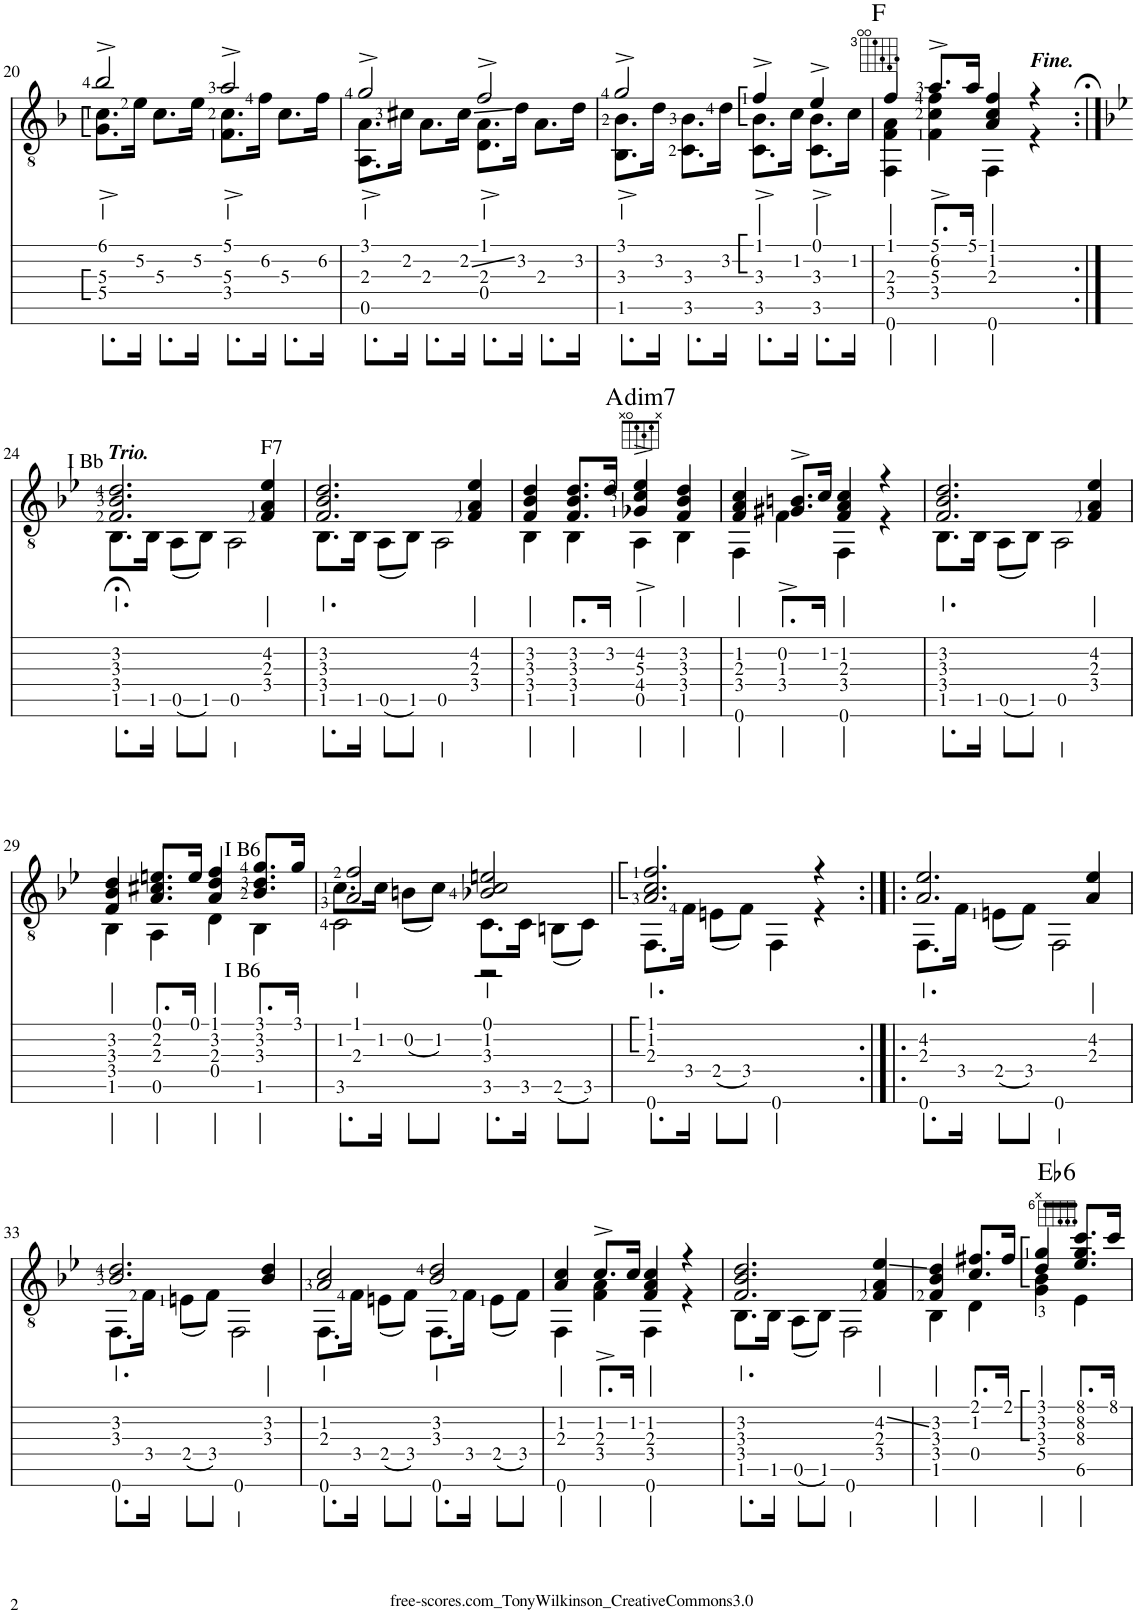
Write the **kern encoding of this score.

**kern	**kern	**harte
*part2	*part1	*part1
*staff2	*staff1	*
*I"Chitarra classica (Intavolatura)	*I"Guitar	*
!!LO:PB:g=z
*	*clefGv2	*
*k[b-]	*k[b-]	*
*M4/4	*M4/4	*
*met(c)	*met(c)	*
=20	=20	=20
*^	*^	*
2b-^/	8.G\ 8.c\L	2b-^/	8.G\ 8.c\L	.
.	16e\Jk	.	16e\Jk	.
.	8.c\L	.	8.c\L	.
.	16e\Jk	.	16e\Jk	.
2a^/	8.F\ 8.c\L	2a^/	8.F\ 8.c\L	.
.	16f\Jk	.	16f\Jk	.
.	8.c\L	.	8.c\L	.
.	16f\Jk	.	16f\Jk	.
=21	=21	=21	=21	=21
2g^/	8.AA\ 8.A\L	2g^/	8.AA\ 8.A\L	.
.	16c#X\Jk	.	16c#X\Jk	.
.	8.A\L	.	8.A\L	.
.	16c#\Jk	.	16c#\Jk	.
2f^/	8.D\ 8.A\L	2f^/	8.D\ 8.A\L	.
.	16d\Jk	.	16d\Jk	.
.	8.A\L	.	8.A\L	.
.	16d\Jk	.	16d\Jk	.
=22	=22	=22	=22	=22
2g^/	8.BB-\ 8.B-\L	2g^/	8.BB-\ 8.B-\L	.
.	16d\Jk	.	16d\Jk	.
.	8.C\ 8.B-\L	.	8.C\ 8.B-\L	.
.	16d\Jk	.	16d\Jk	.
4f^/	8.C\ 8.B-\L	4f^/	8.C\ 8.B-\L	.
.	16c\Jk	.	16c\Jk	.
4e^/	8.C\ 8.B-\L	4e^/	8.C\ 8.B-\L	.
.	16c\Jk	.	16c\Jk	.
=23	=23	=23	=23	=23
4f/	4FF\ 4F\ 4A\	4f/	4FF\ 4F\ 4A\	.
8.a^/L	4F\ 4c\ 4f\	8.a^/L	4F\ 4c\ 4f\	F:maj
16a/Jk	.	16a/Jk	.	.
4A/ 4c/ 4f/	4FF\	4A/ 4c/ 4f/	4FF\	.
4r	4r	4r	4r	.
!!LO:LB:g=z	!!
=24:|!	=24:|!	=24:|!	=24:|!	=24:|!
*k[b-e-]	*	*k[b-e-]	*	*
!	!	!LO:TX:a:Bi:t=Trio.	!	!
!	!	!LO:TX:a:t=I Bb	!	!
2.F/;< 2.B-/;< 2.d/;<	8.BB-\L	2.F/ 2.B-/ 2.d/	8.BB-\L	.
.	16BB-\Jk	.	16BB-\Jk	.
.	(8AA\L	.	(8AA\L	.
.	8BB-\J)	.	8BB-\J)	.
.	2AA\	.	2AA\	.
!	!	!LO:TX:a:t=F7	!	!
4F/ 4A/ 4e-/	.	4F/ 4A/ 4e-/	.	.
=25	=25	=25	=25	=25
2.F/ 2.B-/ 2.d/	8.BB-\L	2.F/ 2.B-/ 2.d/	8.BB-\L	.
.	16BB-\Jk	.	16BB-\Jk	.
.	(8AA\L	.	(8AA\L	.
.	8BB-\J)	.	8BB-\J)	.
.	2AA\	.	2AA\	.
4F/ 4A/ 4e-/	.	4F/ 4A/ 4e-/	.	.
=26	=26	=26	=26	=26
4F/ 4B-/ 4d/	4BB-\	4F/ 4B-/ 4d/	4BB-\	.
8.F/ 8.B-/ 8.d/L	4BB-\	8.F/ 8.B-/ 8.d/L	4BB-\	.
16d/Jk	.	16d/Jk	.	.
!	!	!	!	!LO:H:kt=dim7
4G-X/^ 4c/^ 4e-/^	4AA\	4G-X/^ 4c/^ 4e-/^	4AA\	A:dim7
4F/ 4B-/ 4d/	4BB-\	4F/ 4B-/ 4d/	4BB-\	.
=27	=27	=27	=27	=27
4F/ 4A/ 4c/	4FF\	4F/ 4A/ 4c/	4FF\	.
8.G#X/^ 8.Bn/^L	4F\	8.G#X/^ 8.Bn/^L	4F\	.
16c/Jk	.	16c/Jk	.	.
4F/ 4A/ 4c/	4FF\	4F/ 4A/ 4c/	4FF\	.
4r	4r	4r	4r	.
=28	=28	=28	=28	=28
2.F/ 2.B-/ 2.d/	8.BB-\L	2.F/ 2.B-/ 2.d/	8.BB-\L	.
.	16BB-\Jk	.	16BB-\Jk	.
.	(8AA\L	.	(8AA\L	.
.	8BB-\J)	.	8BB-\J)	.
.	2AA\	.	2AA\	.
4F/ 4A/ 4e-/	.	4F/ 4A/ 4e-/	.	.
!!LO:LB:g=z	!!
=29	=29	=29	=29	=29
4F/ 4B-/ 4d/	4BB-\	4F/ 4B-/ 4d/	4BB-\	.
8.A/ 8.c#X/ 8.en/L	4AA\	8.A/ 8.c#X/ 8.en/L	4AA\	.
16e/Jk	.	16e/Jk	.	.
4A/ 4d/ 4f/	4D\	4A/ 4d/ 4f/	4D\	.
!	!	!LO:TX:a:t=I B6	!	!
!LO:TX:a:t=I B6	!	!	!	!
8.B-/ 8.d/ 8.g/L	4BB-\	8.B-/ 8.d/ 8.g/L	4BB-\	.
16g/Jk	.	16g/Jk	.	.
=30	=30	=30	=30	=30
*	*^	*	*^	*
2A/ 2f/	8.c\L	2C\	2A/ 2f/	8.c\L	2C\	.
.	16c\Jk	.	.	16c\Jk	.	.
.	(8Bn\L	.	.	(8Bn\L	.	.
.	8c\J)	.	.	8c\J)	.	.
2B-X/ 2c/ 2en/	8.C\L	2r	2B-X/ 2c/ 2en/	8.C\L	2r	.
.	16C\Jk	.	.	16C\Jk	.	.
.	(8BBn\L	.	.	(8BBn\L	.	.
.	8C\J)	.	.	8C\J)	.	.
*	*v	*v	*	*	*	*
*	*	*	*v	*v	*
=31	=31	=31	=31	=31
2.A/ 2.c/ 2.f/	8.FF\L	2.A/ 2.c/ 2.f/	8.FF\L	.
.	16F\Jk	.	16F\Jk	.
.	(8En\L	.	(8En\L	.
.	8F\J)	.	8F\J)	.
.	4FF\	.	4FF\	.
4r	4r	4r	4r	.
=32:|!|:	=32:|!|:	=32:|!|:	=32:|!|:	=32:|!|:
2.A/ 2.e-/	8.FF\L	2.A/ 2.e-/	8.FF\L	.
.	16F\Jk	.	16F\Jk	.
.	(8En\L	.	(8En\L	.
.	8F\J)	.	8F\J)	.
.	2FF\	.	2FF\	.
4A/ 4e-/	.	4A/ 4e-/	.	.
!!LO:LB:g=z	!!
=33	=33	=33	=33	=33
2.B-/ 2.d/	8.FF\L	2.B-/ 2.d/	8.FF\L	.
.	16F\Jk	.	16F\Jk	.
.	(8En\L	.	(8En\L	.
.	8F\J)	.	8F\J)	.
.	2FF\	.	2FF\	.
4B-/ 4d/	.	4B-/ 4d/	.	.
=34	=34	=34	=34	=34
2A/ 2c/	8.FF\L	2A/ 2c/	8.FF\L	.
.	16F\Jk	.	16F\Jk	.
.	(8En\L	.	(8En\L	.
.	8F\J)	.	8F\J)	.
2B-/ 2d/	8.FF\L	2B-/ 2d/	8.FF\L	.
.	16F\Jk	.	16F\Jk	.
.	(8E\L	.	(8E\L	.
.	8F\J)	.	8F\J)	.
=35	=35	=35	=35	=35
4A/ 4c/	4FF\	4A/ 4c/	4FF\	.
8.c^/L	4F\ 4A\	8.c^/L	4F\ 4A\	.
16c/Jk	.	16c/Jk	.	.
4F/ 4A/ 4c/	4FF\	4F/ 4A/ 4c/	4FF\	.
4r	4r	4r	4r	.
=36	=36	=36	=36	=36
2.F/ 2.B-/ 2.d/	8.BB-\L	2.F/ 2.B-/ 2.d/	8.BB-\L	.
.	16BB-\Jk	.	16BB-\Jk	.
.	(8AA\L	.	(8AA\L	.
.	8BB-\J)	.	8BB-\J)	.
.	2FF\	.	2FF\	.
4F/ 4A/ 4e-/	.	4F/ 4A/ 4e-/	.	.
=37	=37	=37	=37	=37
4F/ 4B-/ 4d/	4BB-\	4F/ 4B-/ 4d/	4BB-\	.
8.c/ 8.f#X/L	4D\	8.c/ 8.f#X/L	4D\	.
16f#/Jk	.	16f#/Jk	.	.
4d/ 4g/	4G\ 4B-\	4d/ 4g/	4G\ 4B-\	.
!	!	!	!	!LO:H:kt=6
8.e-/ 8.g/ 8.cc/L	4E-\	8.e-/ 8.g/ 8.cc/L	4E-\	Eb:maj6
16cc/Jk	.	16cc/Jk	.	.
*v	*v	*	*	*
*	*v	*v	*
=	=	=
*-	*-	*-
